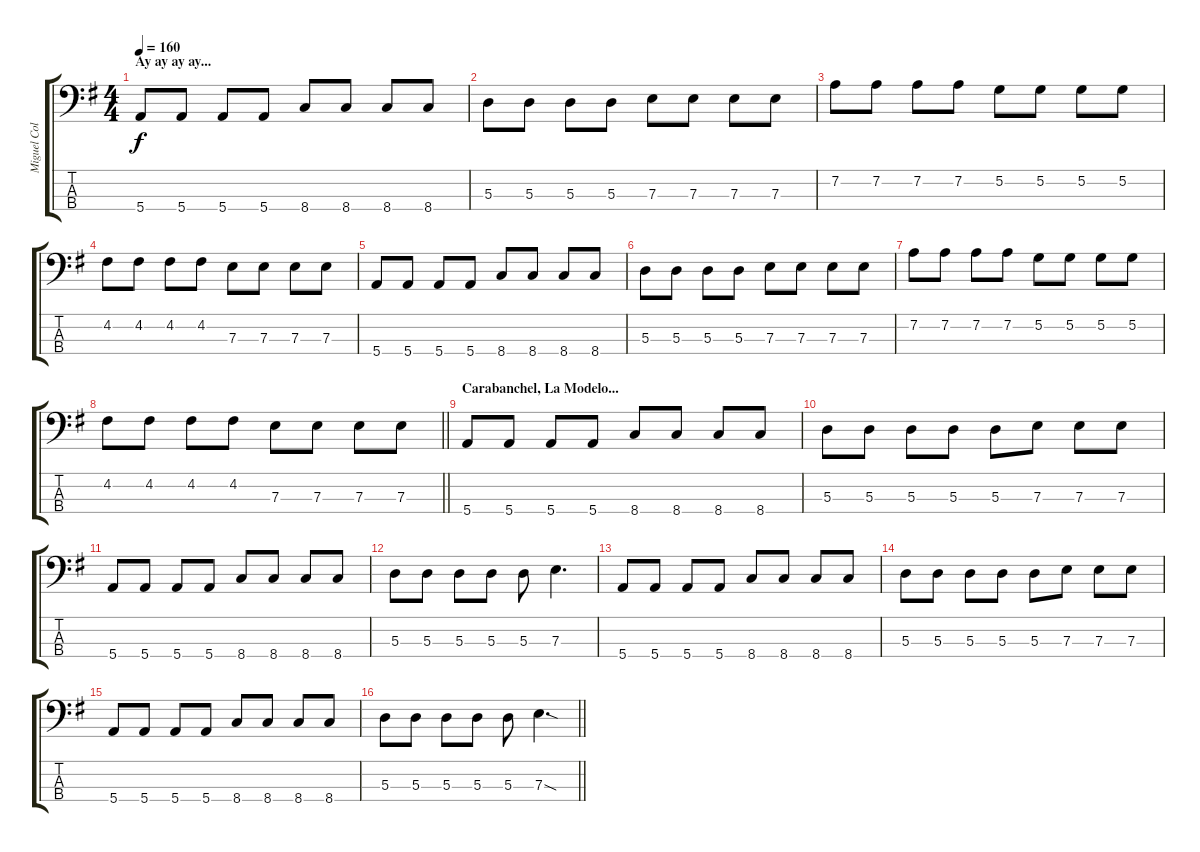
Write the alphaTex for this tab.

\track ("Miguel Colino - Bajo" "Miguel Col") {solo instrument electricbassfinger}
\staff {score tabs}
\tuning (G2 D2 A1 E1) {hide}
\ts (4 4)
\section ("" "Ay ay ay ay...")
\tempo 160
\clef f4
\ks eminor
5.4.8{dy f} 5.4.8 5.4.8 5.4.8 8.4.8 8.4.8 8.4.8 8.4.8 |
5.3.8 5.3.8 5.3.8 5.3.8 7.3.8 7.3.8 7.3.8 7.3.8 |
7.2.8 7.2.8 7.2.8 7.2.8 5.2.8 5.2.8 5.2.8 5.2.8 |
4.2.8 4.2.8 4.2.8 4.2.8 7.3.8 7.3.8 7.3.8 7.3.8 |
5.4.8 5.4.8 5.4.8 5.4.8 8.4.8 8.4.8 8.4.8 8.4.8 |
5.3.8 5.3.8 5.3.8 5.3.8 7.3.8 7.3.8 7.3.8 7.3.8 |
7.2.8 7.2.8 7.2.8 7.2.8 5.2.8 5.2.8 5.2.8 5.2.8 |
\barLineRight lightlight
4.2.8 4.2.8 4.2.8 4.2.8 7.3.8 7.3.8 7.3.8 7.3.8 |
\section ("" "Carabanchel, La Modelo...")
5.4.8 5.4.8 5.4.8 5.4.8 8.4.8 8.4.8 8.4.8 8.4.8 |
5.3.8 5.3.8 5.3.8 5.3.8 5.3.8 7.3.8 7.3.8 7.3.8 |
5.4.8 5.4.8 5.4.8 5.4.8 8.4.8 8.4.8 8.4.8 8.4.8 |
5.3.8 5.3.8 5.3.8 5.3.8 5.3.8 7.3.4{d} |
5.4.8 5.4.8 5.4.8 5.4.8 8.4.8 8.4.8 8.4.8 8.4.8 |
5.3.8 5.3.8 5.3.8 5.3.8 5.3.8 7.3.8 7.3.8 7.3.8 |
5.4.8 5.4.8 5.4.8 5.4.8 8.4.8 8.4.8 8.4.8 8.4.8 |
\barLineRight lightlight
5.3.8 5.3.8 5.3.8 5.3.8 5.3.8 7.3{sod}.4{d}
